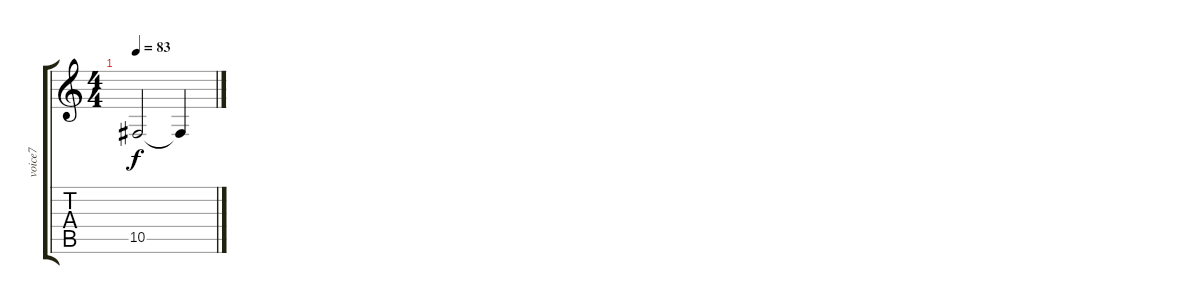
\track ("voice7" "voice7") {instrument oboe}
\staff {score tabs}
\tuning (Eb4 Bb3 Gb3 Db3 Ab2 Eb2) {hide}
\ts (4 4)
\tempo 83
\clef g2
\ks c
10.5.2{dy f} 10.5{t}.4
